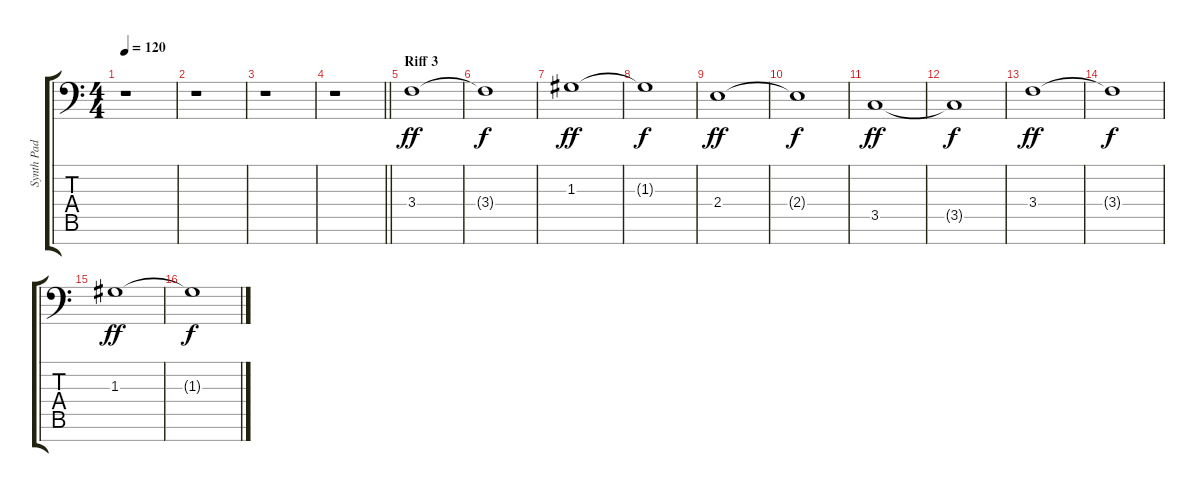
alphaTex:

\track ("Synth Pad" "Synth Pad") {instrument pad3polysynth}
\staff {score tabs}
\tuning (C8 B3 G3 D3 A2 E2 C-1) {hide}
\ts (4 4)
\tempo 120
\clef f4
\ks c
r.1{dy f} |
r.1 |
r.1 |
\barLineRight lightlight
r.1 |
\section ("" "Riff 3")
3.4.1{dy ff} |
3.4{t}.1{dy f} |
1.3.1{dy ff} |
1.3{t}.1{dy f} |
2.4.1{dy ff} |
2.4{t}.1{dy f} |
3.5.1{dy ff} |
3.5{t}.1{dy f} |
3.4.1{dy ff} |
3.4{t}.1{dy f} |
1.3.1{dy ff} |
1.3{t}.1{dy f}
